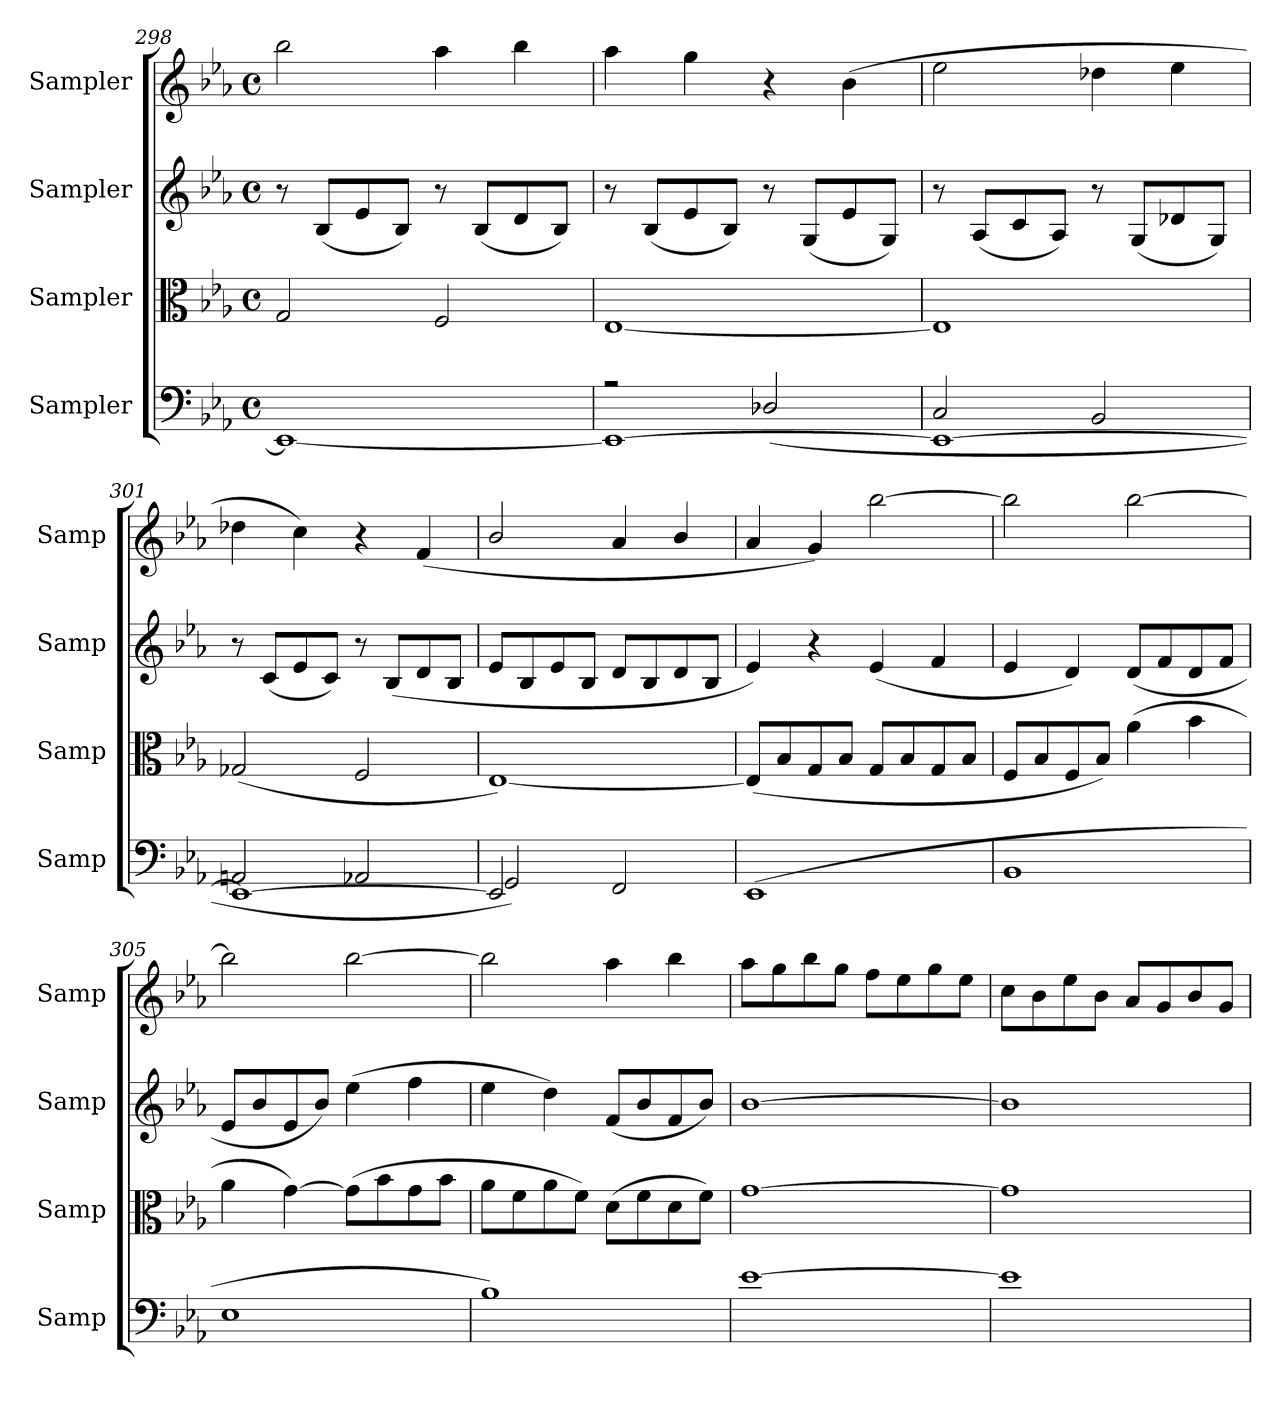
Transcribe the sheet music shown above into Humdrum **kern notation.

**kern	**kern	**kern	**kern
*part4	*part3	*part2	*part1
*staff4	*staff3	*staff2	*staff1
*I"Sampler	*I"Sampler	*I"Sampler	*I"Sampler
*I'Samp	*I'Samp	*I'Samp	*I'Samp
*clefF4	*clefC3	*clefG2	*clefG2
*k[b-e-a-]	*k[b-e-a-]	*k[b-e-a-]	*k[b-e-a-]
*M4/4	*M4/4	*M4/4	*M4/4
*met(c)	*met(c)	*met(c)	*met(c)
=298	=298	=298	=298
1EE-_	2G/	8r	2bb-\
.	.	(8B-/L	.
.	.	8e-/	.
.	.	8B-/J)	.
.	2F/	8r	4aa-\
.	.	(8B-/L	.
.	.	8d/	4bb-\
.	.	8B-/J)	.
=299	=299	=299	=299
*^	*	*	*
1EE-_	2rA	[1E-	8r	4aa-\
.	.	.	(8B-/L	.
.	.	.	8e-/	4gg\
.	.	.	8B-/J)	.
.	(2D-X/	.	8r	4r
.	.	.	(8G/L	.
.	.	.	8e-/	(4b-\
.	.	.	8G/J)	.
=300	=300	=300	=300	=300
1EE-_	2C/	1E-]	8r	2ee-\
.	.	.	(8A-/L	.
.	.	.	8c/	.
.	.	.	8A-/J)	.
.	2BB-/	.	8r	4dd-X\
.	.	.	(8G/L	.
.	.	.	8d-X/	4ee-\
.	.	.	8G/J)	.
=301	=301	=301	=301	=301
1EE-_	2AAn/	(2G-X/	8r	4dd-X\
.	.	.	(8c/L	.
.	.	.	8e-/	4cc\)
.	.	.	8c/J)	.
.	2AA-X/	2F/	8r	4r
.	.	.	(8B-/L	.
.	.	.	8d/	(4f/
.	.	.	8B-/J	.
=302	=302	=302	=302	=302
2EE-/]	2GG/)	[1E-)	8e-/L	2b-/
.	.	.	8B-/	.
.	.	.	8e-/	.
.	.	.	8B-/J	.
2FF/	2ryy	.	8d/L	4a-/
.	.	.	8B-/	.
.	.	.	8d/	4b-/
.	.	.	8B-/J	.
*v	*v	*	*	*
=303	=303	=303	=303
(1EE-	(8E-/L]	4e-/)	4a-/
.	8B-/	.	.
.	8G/	4r	4g/)
.	8B-/J	.	.
.	8G/L	(4e-/	[2bb-\
.	8B-/	.	.
.	8G/	4f/	.
.	8B-/J	.	.
=304	=304	=304	=304
1BB-	8F/L	4e-/	2bb-\]
.	8B-/	.	.
.	8F/	4d/)	.
.	8B-/J)	.	.
.	(4a-\	(8d/L	[2bb-\
.	.	8f/	.
.	4b-\	8d/	.
.	.	8f/J	.
!!LO:LB:g=z
=305	=305	=305	=305
1E-	4a-\	8e-/L	2bb-\]
.	.	8b-/	.
.	[4g\)	8e-/	.
.	.	8b-/J)	.
.	(8g\L]	(4ee-\	[2bb-\
.	8b-\	.	.
.	8g\	4ff\	.
.	8b-\J	.	.
=306	=306	=306	=306
1B-)	8a-\L	4ee-\	2bb-\]
.	8f\	.	.
.	8a-\	4dd\)	.
.	8f\J)	.	.
.	(8d\L	(8f/L	4aa-\
.	8f\	8b-/	.
.	8d\	8f/	4bb-\
.	8f\J)	8b-/J)	.
=307	=307	=307	=307
[1e-	[1g	[1b-	8aa-\L
.	.	.	8gg\
.	.	.	8bb-\
.	.	.	8gg\J
.	.	.	8ff\L
.	.	.	8ee-\
.	.	.	8gg\
.	.	.	8ee-\J
=308	=308	=308	=308
1e-]	1g]	1b-]	8cc\L
.	.	.	8b-\
.	.	.	8ee-\
.	.	.	8b-\J
.	.	.	8a-/L
.	.	.	8g/
.	.	.	8b-/
.	.	.	8g/J
=	=	=	=
*-	*-	*-	*-
